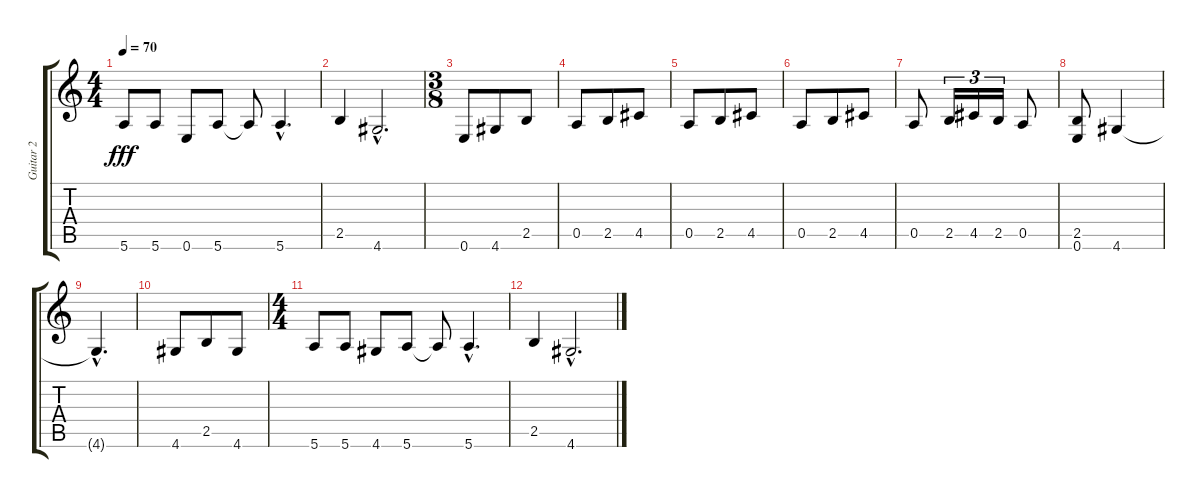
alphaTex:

\track ("Guitar 2" "Guitar 2") {instrument acousticguitarnylon}
\staff {score tabs}
\tuning (E4 B3 G3 D3 A2 E2) {hide}
\ts (4 4)
\tempo 70
\clef g2
\ks c
5.6.8{dy fff} 5.6.8 0.6.8 5.6.8 5.6{t}.8 5.6{hac}.4{d} |
2.5.4 4.6{hac}.2{d} |
\ts (3 8)
0.6.8 4.6.8 2.5.8 |
0.5.8 2.5.8 4.5.8 |
0.5.8 2.5.8 4.5.8 |
0.5.8 2.5.8 4.5.8 |
0.5.8 2.5.16{tu (3 2)} 4.5.16{tu (3 2)} 2.5.16{tu (3 2)} 0.5.8 |
(2.5 0.6).8 4.6.4 |
4.6{hac t}.4{d} |
4.6.8 2.5.8 4.6.8 |
\ts (4 4)
5.6.8 5.6.8 4.6.8 5.6.8 5.6{t}.8 5.6{hac}.4{d} |
2.5.4 4.6{hac}.2{d}
